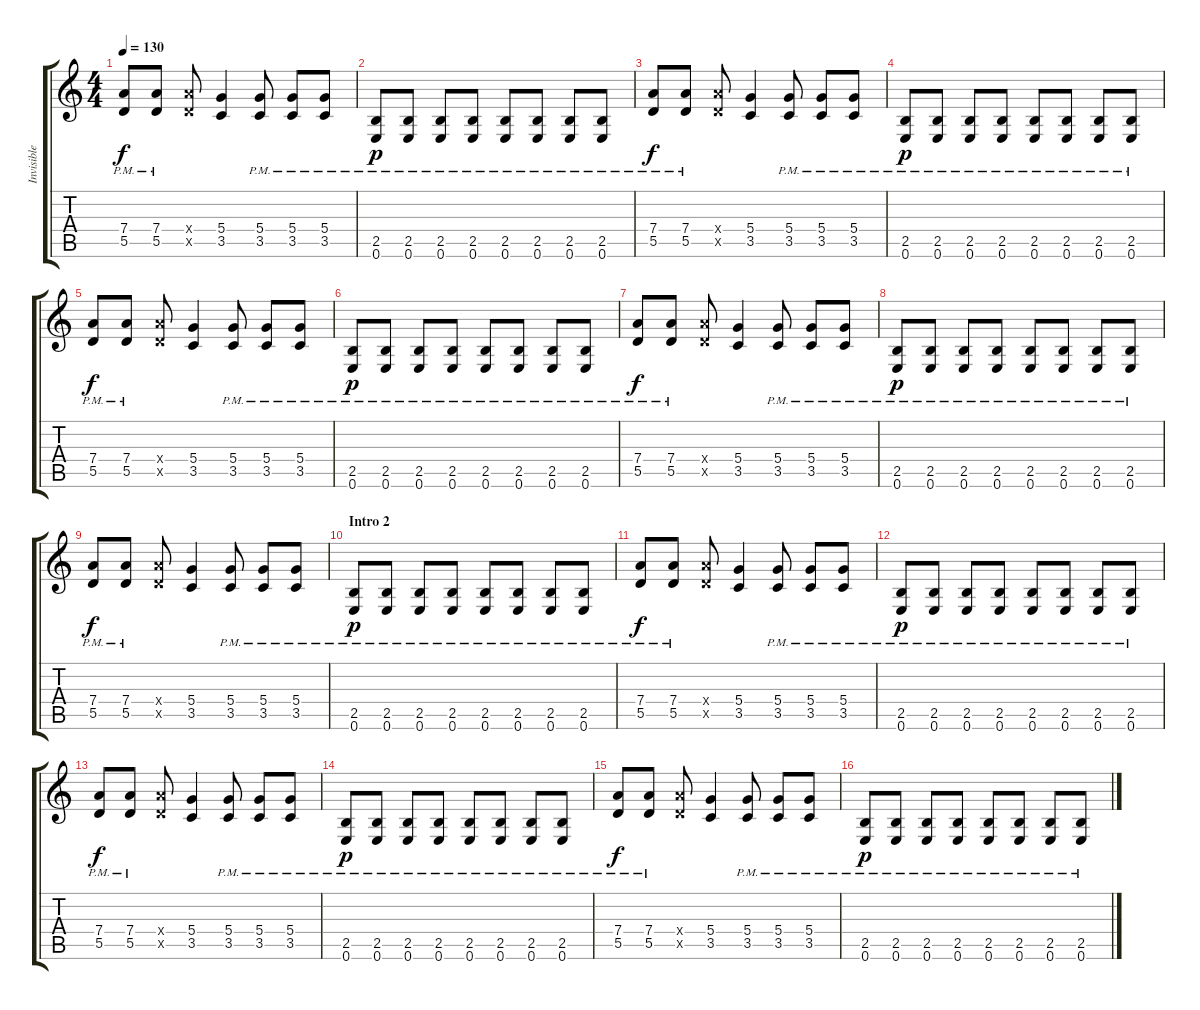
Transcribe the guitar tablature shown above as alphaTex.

\track ("Invisible Guitarist !" "Invisible ") {instrument distortionguitar}
\staff {score tabs}
\tuning (E4 B3 G3 D3 A2 E2) {hide}
\ts (4 4)
\tempo 130
\clef g2
\ks c
(7.4{pm} 5.5{pm}).8{dy f} (7.4{pm} 5.5{pm}).8 (7.4{x} 5.5{x}).8 (5.4 3.5).4 (5.4{pm} 3.5).8 (5.4{pm} 3.5{pm}).8 (5.4{pm} 3.5{pm}).8 |
(2.5 0.6{pm}).8{dy p} (2.5{pm} 0.6{pm}).8 (2.5 0.6{pm}).8 (2.5{pm} 0.6{pm}).8 (2.5 0.6{pm}).8 (2.5{pm} 0.6{pm}).8 (2.5 0.6{pm}).8 (2.5{pm} 0.6{pm}).8 |
(7.4{pm} 5.5{pm}).8{dy f} (7.4{pm} 5.5{pm}).8 (7.4{x} 5.5{x}).8 (5.4 3.5).4 (5.4{pm} 3.5).8 (5.4{pm} 3.5{pm}).8 (5.4{pm} 3.5{pm}).8 |
(2.5 0.6{pm}).8{dy p} (2.5{pm} 0.6{pm}).8 (2.5 0.6{pm}).8 (2.5{pm} 0.6{pm}).8 (2.5 0.6{pm}).8 (2.5{pm} 0.6{pm}).8 (2.5 0.6{pm}).8 (2.5{pm} 0.6{pm}).8 |
(7.4{pm} 5.5{pm}).8{dy f} (7.4{pm} 5.5{pm}).8 (7.4{x} 5.5{x}).8 (5.4 3.5).4 (5.4{pm} 3.5).8 (5.4{pm} 3.5{pm}).8 (5.4{pm} 3.5{pm}).8 |
(2.5 0.6{pm}).8{dy p} (2.5{pm} 0.6{pm}).8 (2.5 0.6{pm}).8 (2.5{pm} 0.6{pm}).8 (2.5 0.6{pm}).8 (2.5{pm} 0.6{pm}).8 (2.5 0.6{pm}).8 (2.5{pm} 0.6{pm}).8 |
(7.4{pm} 5.5{pm}).8{dy f} (7.4{pm} 5.5{pm}).8 (7.4{x} 5.5{x}).8 (5.4 3.5).4 (5.4{pm} 3.5).8 (5.4{pm} 3.5{pm}).8 (5.4{pm} 3.5{pm}).8 |
(2.5 0.6{pm}).8{dy p} (2.5{pm} 0.6{pm}).8 (2.5 0.6{pm}).8 (2.5{pm} 0.6{pm}).8 (2.5 0.6{pm}).8 (2.5{pm} 0.6{pm}).8 (2.5 0.6{pm}).8 (2.5{pm} 0.6{pm}).8 |
(7.4{pm} 5.5{pm}).8{dy f} (7.4{pm} 5.5{pm}).8 (7.4{x} 5.5{x}).8 (5.4 3.5).4 (5.4{pm} 3.5).8 (5.4{pm} 3.5{pm}).8 (5.4{pm} 3.5{pm}).8 |
\section ("" "Intro 2")
(2.5 0.6{pm}).8{dy p} (2.5{pm} 0.6{pm}).8 (2.5 0.6{pm}).8 (2.5{pm} 0.6{pm}).8 (2.5 0.6{pm}).8 (2.5{pm} 0.6{pm}).8 (2.5 0.6{pm}).8 (2.5{pm} 0.6{pm}).8 |
(7.4{pm} 5.5{pm}).8{dy f} (7.4{pm} 5.5{pm}).8 (7.4{x} 5.5{x}).8 (5.4 3.5).4 (5.4{pm} 3.5).8 (5.4{pm} 3.5{pm}).8 (5.4{pm} 3.5{pm}).8 |
(2.5 0.6{pm}).8{dy p} (2.5{pm} 0.6{pm}).8 (2.5 0.6{pm}).8 (2.5{pm} 0.6{pm}).8 (2.5 0.6{pm}).8 (2.5{pm} 0.6{pm}).8 (2.5 0.6{pm}).8 (2.5{pm} 0.6{pm}).8 |
(7.4{pm} 5.5{pm}).8{dy f} (7.4{pm} 5.5{pm}).8 (7.4{x} 5.5{x}).8 (5.4 3.5).4 (5.4{pm} 3.5).8 (5.4{pm} 3.5{pm}).8 (5.4{pm} 3.5{pm}).8 |
(2.5 0.6{pm}).8{dy p} (2.5{pm} 0.6{pm}).8 (2.5 0.6{pm}).8 (2.5{pm} 0.6{pm}).8 (2.5 0.6{pm}).8 (2.5{pm} 0.6{pm}).8 (2.5 0.6{pm}).8 (2.5{pm} 0.6{pm}).8 |
(7.4{pm} 5.5{pm}).8{dy f} (7.4{pm} 5.5{pm}).8 (7.4{x} 5.5{x}).8 (5.4 3.5).4 (5.4{pm} 3.5).8 (5.4{pm} 3.5{pm}).8 (5.4{pm} 3.5{pm}).8 |
(2.5 0.6{pm}).8{dy p} (2.5{pm} 0.6{pm}).8 (2.5 0.6{pm}).8 (2.5{pm} 0.6{pm}).8 (2.5 0.6{pm}).8 (2.5{pm} 0.6{pm}).8 (2.5 0.6{pm}).8 (2.5{pm} 0.6{pm}).8
